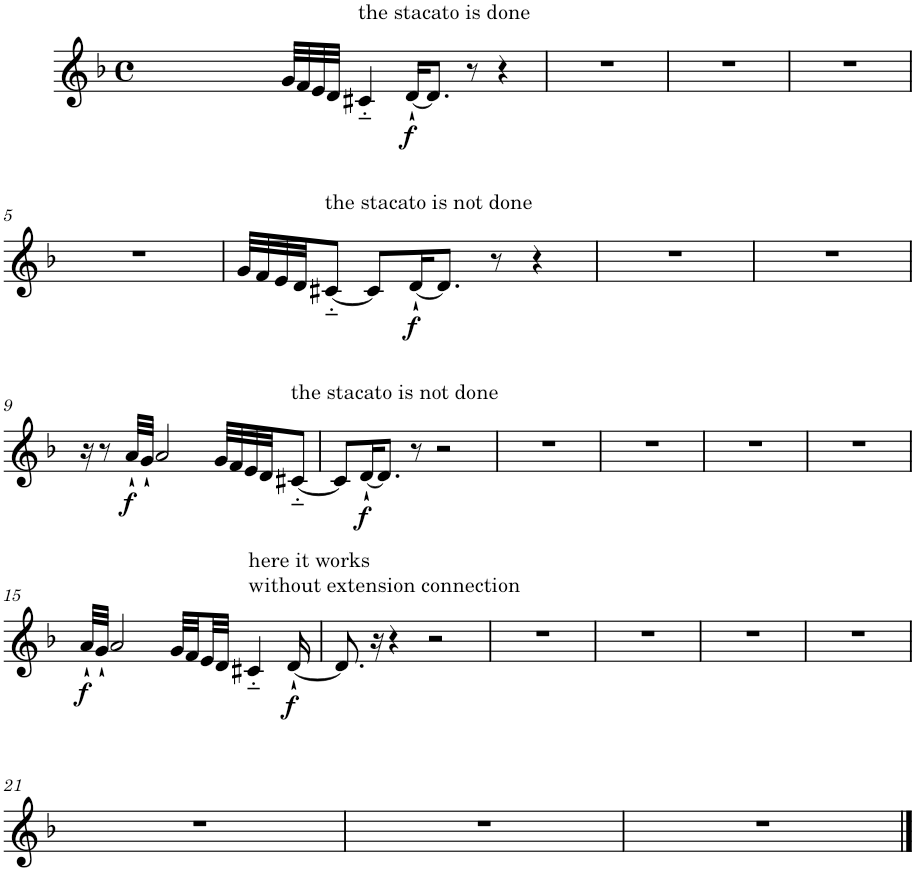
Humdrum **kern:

**kern	**dynam
*part1	*part1
*staff1	*staff1
*I"Flûte	*
*I'Fl.	*
*clefG2	*
*k[b-]	*
*M4/4	*
*met(c)	*
=1	=1
32g/LLL	.
32f/	.
32e/	.
32d/JJJ	.
!LO:TX:a:t=the stacato is done	!
4c#X/	.
!	!LO:DY:b
[16d`/KL	f
8.d/J]	.
8r	.
4r	.
=2	=2
1r	.
=3	=3
1r	.
=4	=4
1r	.
!!LO:LB:g=z
=5	=5
1r	.
=6	=6
32g/LLL	.
32f/	.
32e/	.
32d/JJ	.
!LO:TX:a:t=the stacato is not done	!
[8c#X/J	.
8c#/L]	.
!	!LO:DY:b
[16d`/K	f
8.d/J]	.
8r	.
4r	.
=7	=7
1r	.
=8	=8
1r	.
!!LO:LB:g=z
=9	=9
16r	.
8r	.
!	!LO:DY:b
32a`/LLL	f
32g`/JJJ	.
2a/	.
32g/LLL	.
32f/	.
32e/	.
32d/JJ	.
!LO:TX:a:t=the stacato is not done	!
[8c#X/J	.
=10	=10
8c#/L]	.
!	!LO:DY:b
[16d`/K	f
8.d/J]	.
8r	.
2r	.
=11	=11
1r	.
=12	=12
1r	.
=13	=13
1r	.
=14	=14
1r	.
!!LO:LB:g=z
=15	=15
!	!LO:DY:b
32a`/LLL	f
32g`/JJJ	.
2a/	.
32g/LLL	.
32f/	.
32e/	.
32d/JJJ	.
!LO:TX:a:t=here it works	!
!LO:TX:a:t=without extension connection	!
4c#X/	.
!	!LO:DY:b
[16d`/	f
=16	=16
8.d/]	.
16r	.
4r	.
2r	.
=17	=17
1r	.
=18	=18
1r	.
=19	=19
1r	.
=20	=20
1r	.
!!LO:LB:g=z
=21	=21
1r	.
=22	=22
1r	.
=23	=23
1r	.
==	==
*-	*-
